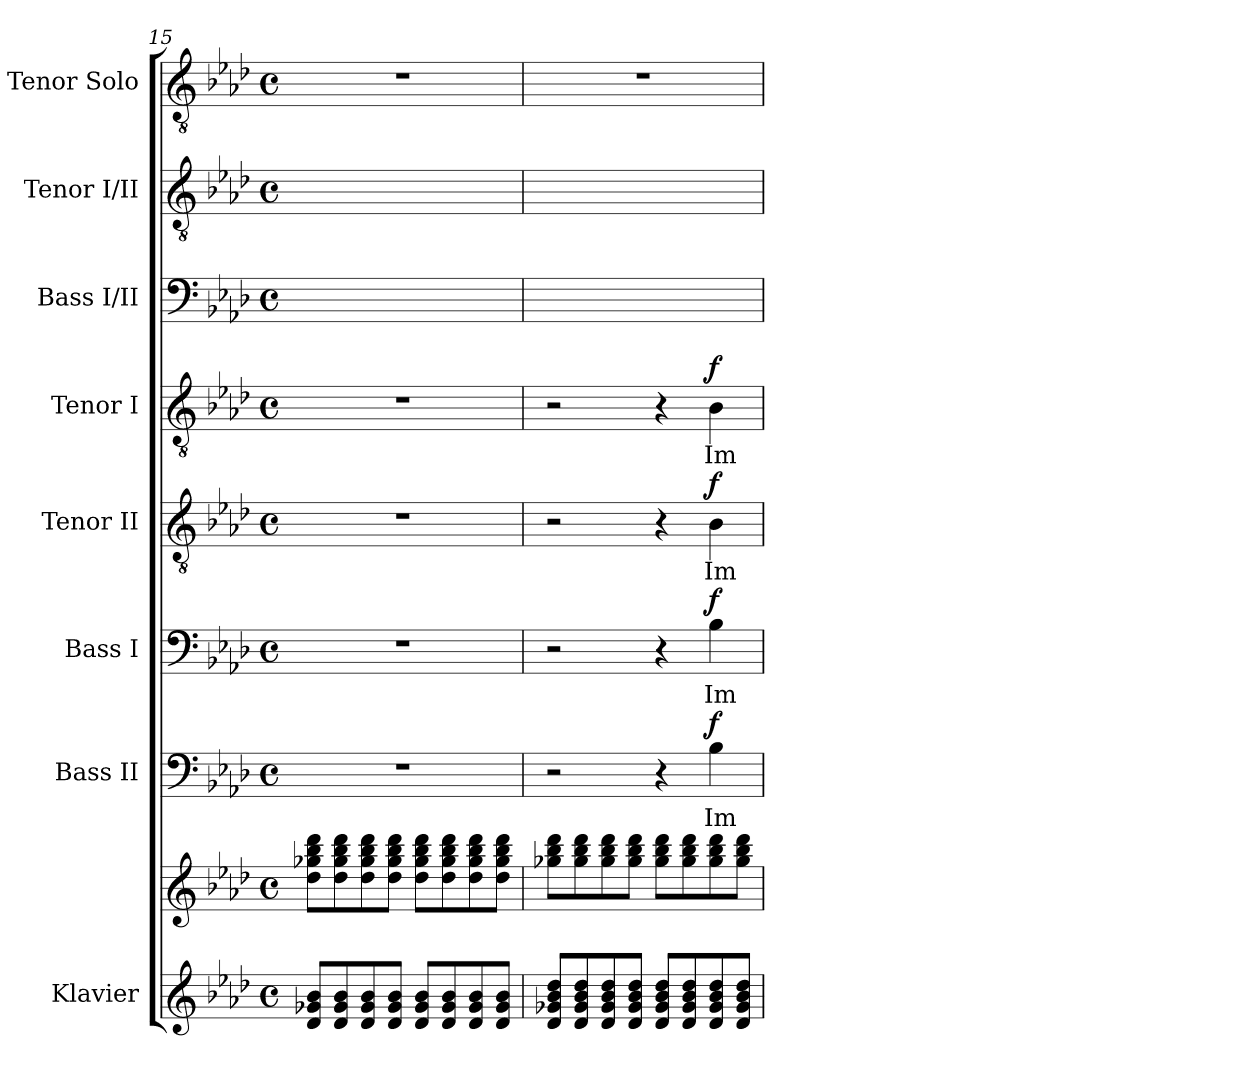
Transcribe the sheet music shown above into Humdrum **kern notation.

**kern	**kern	**kern	**text	**dynam	**kern	**text	**dynam	**kern	**text	**dynam	**kern	**text	**dynam	**kern	**text	**kern	**text	**kern
*part8	*part8	*part7	*part7	*part7	*part6	*part6	*part6	*part5	*part5	*part5	*part4	*part4	*part4	*part3	*part3	*part2	*part2	*part1
*staff9	*staff8	*staff7	*staff7	*staff7	*staff6	*staff6	*staff6	*staff5	*staff5	*staff5	*staff4	*staff4	*staff4	*staff3	*staff3	*staff2	*staff2	*staff1
*I"Klavier	*	*I"Bass II	*	*	*I"Bass I	*	*	*I"Tenor II	*	*	*I"Tenor I	*	*	*I"Bass I/II	*	*I"Tenor I/II	*	*I"Tenor Solo
*I'Klav.	*	*I'B.	*	*	*I'B.	*	*	*I'T.	*	*	*I'T.	*	*	*I'B.	*	*I'T.	*	*I'T. Solo
!!LO:LB:g=z
*clefG2	*clefG2	*clefF4	*	*	*clefF4	*	*	*clefGv2	*	*	*clefGv2	*	*	*clefF4	*	*clefGv2	*	*clefGv2
*	*	*	*	*	*	*	*	*ITrd7c12	*	*	*ITrd7c12	*	*	*	*	*ITrd7c12	*	*ITrd7c12
*k[b-e-a-d-]	*k[b-e-a-d-]	*k[b-e-a-d-]	*	*	*k[b-e-a-d-]	*	*	*k[b-e-a-d-]	*	*	*k[b-e-a-d-]	*	*	*k[b-e-a-d-]	*	*k[b-e-a-d-]	*	*k[b-e-a-d-]
*A-:	*A-:	*A-:	*	*	*A-:	*	*	*A-:	*	*	*A-:	*	*	*A-:	*	*A-:	*	*A-:
*M4/4	*M4/4	*M4/4	*	*	*M4/4	*	*	*M4/4	*	*	*M4/4	*	*	*M4/4	*	*M4/4	*	*M4/4
*met(c)	*met(c)	*met(c)	*	*	*met(c)	*	*	*met(c)	*	*	*met(c)	*	*	*met(c)	*	*met(c)	*	*met(c)
=15	=15	=15	=15	=15	=15	=15	=15	=15	=15	=15	=15	=15	=15	=15	=15	=15	=15	=15
8d-i/ 8g-Xi 8b-iL	8dd-i\ 8gg-Xi 8bb-i 8ddd-iL	1r	.	.	1r	.	.	1r	.	.	1r	.	.	1ryy	.	1ryy	.	1r
8d-i/ 8g-i 8b-i	8dd-i\ 8gg-i 8bb-i 8ddd-i	.	.	.	.	.	.	.	.	.	.	.	.	.	.	.	.	.
8d-i/ 8g-i 8b-i	8dd-i\ 8gg-i 8bb-i 8ddd-i	.	.	.	.	.	.	.	.	.	.	.	.	.	.	.	.	.
8d-i/ 8g-i 8b-iJ	8dd-i\ 8gg-i 8bb-i 8ddd-iJ	.	.	.	.	.	.	.	.	.	.	.	.	.	.	.	.	.
8d-i/ 8g-i 8b-iL	8dd-i\ 8gg-i 8bb-i 8ddd-iL	.	.	.	.	.	.	.	.	.	.	.	.	.	.	.	.	.
8d-i/ 8g-i 8b-i	8dd-i\ 8gg-i 8bb-i 8ddd-i	.	.	.	.	.	.	.	.	.	.	.	.	.	.	.	.	.
8d-i/ 8g-i 8b-i	8dd-i\ 8gg-i 8bb-i 8ddd-i	.	.	.	.	.	.	.	.	.	.	.	.	.	.	.	.	.
8d-i/ 8g-i 8b-iJ	8dd-i\ 8gg-i 8bb-i 8ddd-iJ	.	.	.	.	.	.	.	.	.	.	.	.	.	.	.	.	.
=16	=16	=16	=16	=16	=16	=16	=16	=16	=16	=16	=16	=16	=16	=16	=16	=16	=16	=16
*	*	*	*	*	*	*	*	*	*	*	*	*	*	*^	*	*^	*	*
8d-i/ 8g-Xi 8b-i 8dd-iL	8gg-Xi\ 8bb-i 8ddd-iL	2r	.	.	2r	.	.	2r	.	.	2r	.	.	2ryy	2.ryy	.	2ryy	2.ryy	.	1r
8d-i/ 8g-i 8b-i 8dd-i	8gg-i\ 8bb-i 8ddd-i	.	.	.	.	.	.	.	.	.	.	.	.	.	.	.	.	.	.	.
8d-i/ 8g-i 8b-i 8dd-i	8gg-i\ 8bb-i 8ddd-i	.	.	.	.	.	.	.	.	.	.	.	.	.	.	.	.	.	.	.
8d-i/ 8g-i 8b-i 8dd-iJ	8gg-i\ 8bb-i 8ddd-iJ	.	.	.	.	.	.	.	.	.	.	.	.	.	.	.	.	.	.	.
8d-i/ 8g-i 8b-i 8dd-iL	8gg-i\ 8bb-i 8ddd-iL	4r	.	.	4r	.	.	4r	.	.	4r	.	.	4ryy	.	.	4ryy	.	.	.
8d-i/ 8g-i 8b-i 8dd-i	8gg-i\ 8bb-i 8ddd-i	.	.	.	.	.	.	.	.	.	.	.	.	.	.	.	.	.	.	.
!	!	!	!LO:LY:b:color=#000000	!	!	!	!	!	!	!	!	!	!	!	!	!	!	!	!	!
!	!	!	!	!	!	!LO:LY:b:color=#000000	!	!	!	!	!	!	!	!	!	!	!	!	!	!
!	!	!	!	!	!	!	!	!	!LO:LY:b:color=#000000	!	!	!	!	!	!	!	!	!	!	!
!	!	!	!	!	!	!	!	!	!	!	!	!LO:LY:b:color=#000000	!	!	!	!	!	!	!	!
!	!	!	!	!	!	!	!	!	!	!	!	!	!	!	!	!LO:LY:b:color=#000000	!	!	!	!
!	!	!	!	!	!	!	!	!	!	!	!	!	!	!	!	!	!	!	!LO:LY:b:color=#000000	!
8d-i/ 8g-i 8b-i 8dd-i	8gg-i\ 8bb-i 8ddd-i	4B-i\	Im	f	4B-i\	Im	f	4BB-i\	Im	f	4BB-i\	Im	f	4B-i/yy	4B-i\yy	Im	4BB-i/yy	4BB-i\yy	Im	.
8d-i/ 8g-i 8b-i 8dd-iJ	8gg-i\ 8bb-i 8ddd-iJ	.	.	.	.	.	.	.	.	.	.	.	.	.	.	.	.	.	.	.
*	*	*	*	*	*	*	*	*	*	*	*	*	*	*v	*v	*	*	*	*	*
*	*	*	*	*	*	*	*	*	*	*	*	*	*	*	*	*v	*v	*	*
=	=	=	=	=	=	=	=	=	=	=	=	=	=	=	=	=	=	=
*-	*-	*-	*-	*-	*-	*-	*-	*-	*-	*-	*-	*-	*-	*-	*-	*-	*-	*-
